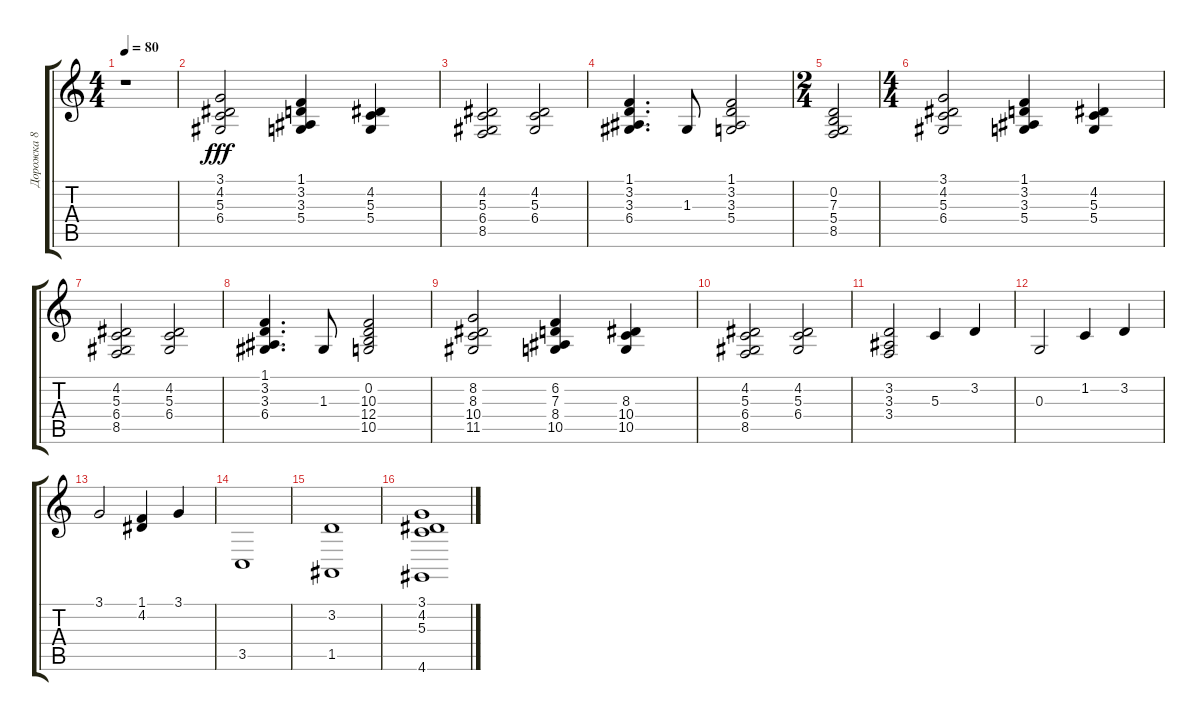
\track ("Дорожка 8" "Дорожка 8") {instrument stringensemble1}
\staff {score tabs}
\tuning (E4 B3 G3 D3 A2 E2) {hide}
\ts (4 4)
\tempo 80
\clef g2
\ks c
r.1{dy fff} |
(3.1 4.2 5.3 6.4).2 (1.1 3.2 3.3 5.4).4 (4.2 5.3 5.4).4 |
(4.2 5.3 6.4 8.5).2 (4.2 5.3 6.4).2 |
(1.1 3.2 3.3 6.4).4{d} 1.3.8 (1.1 3.2 3.3 5.4).2 |
\ts (2 4)
(0.2 7.3 5.4 8.5).2 |
\ts (4 4)
(3.1 4.2 5.3 6.4).2 (1.1 3.2 3.3 5.4).4 (4.2 5.3 5.4).4 |
(4.2 5.3 6.4 8.5).2 (4.2 5.3 6.4).2 |
(1.1 3.2 3.3 6.4).4{d} 1.3.8 (0.2 10.3 12.4 10.5).2 |
(8.2 8.3 10.4 11.5).2 (6.2 7.3 8.4 10.5).4 (8.3 10.4 10.5).4 |
(4.2 5.3 6.4 8.5).2 (4.2 5.3 6.4).2 |
(3.2 3.3 3.4).2 5.3.4 3.2.4 |
0.3.2 1.2.4 3.2.4 |
3.1.2 (1.1 4.2).4 3.1.4 |
3.5.1 |
(3.2 1.5).1 |
(3.1 4.2 5.3 4.6).1
